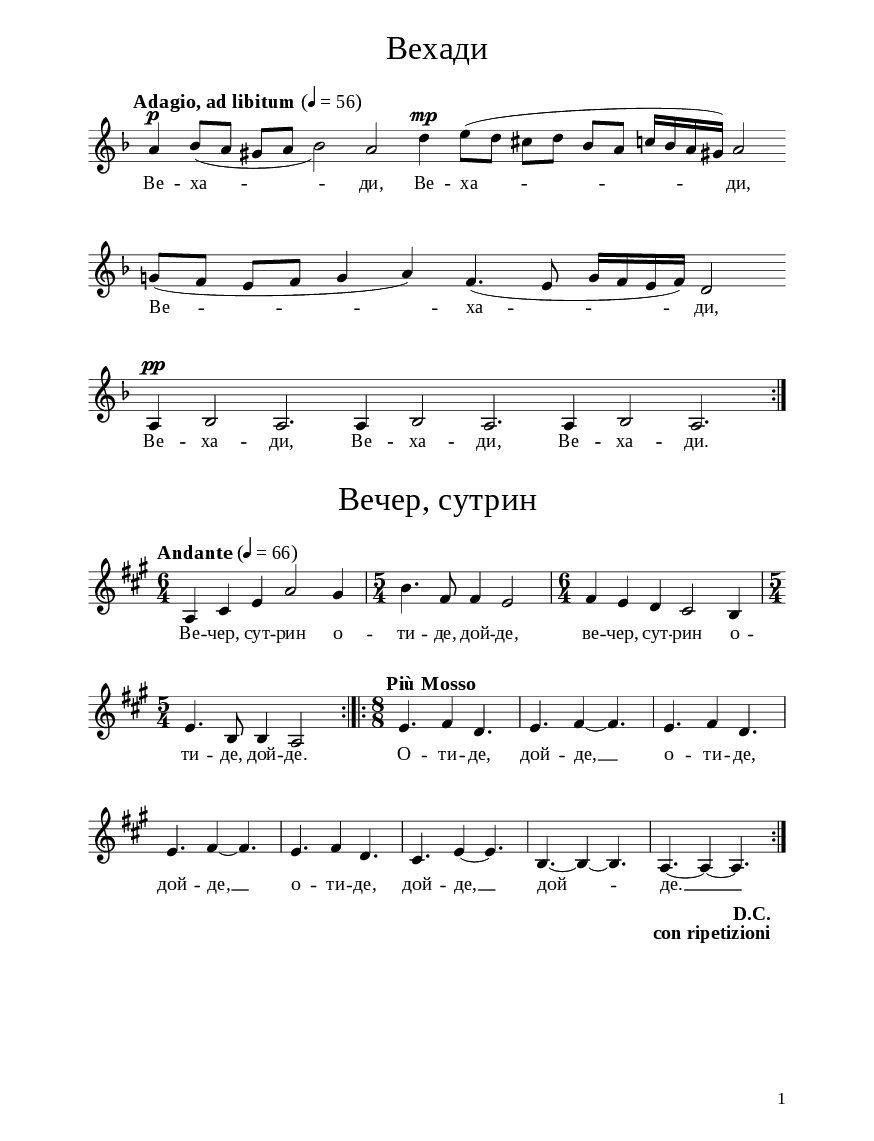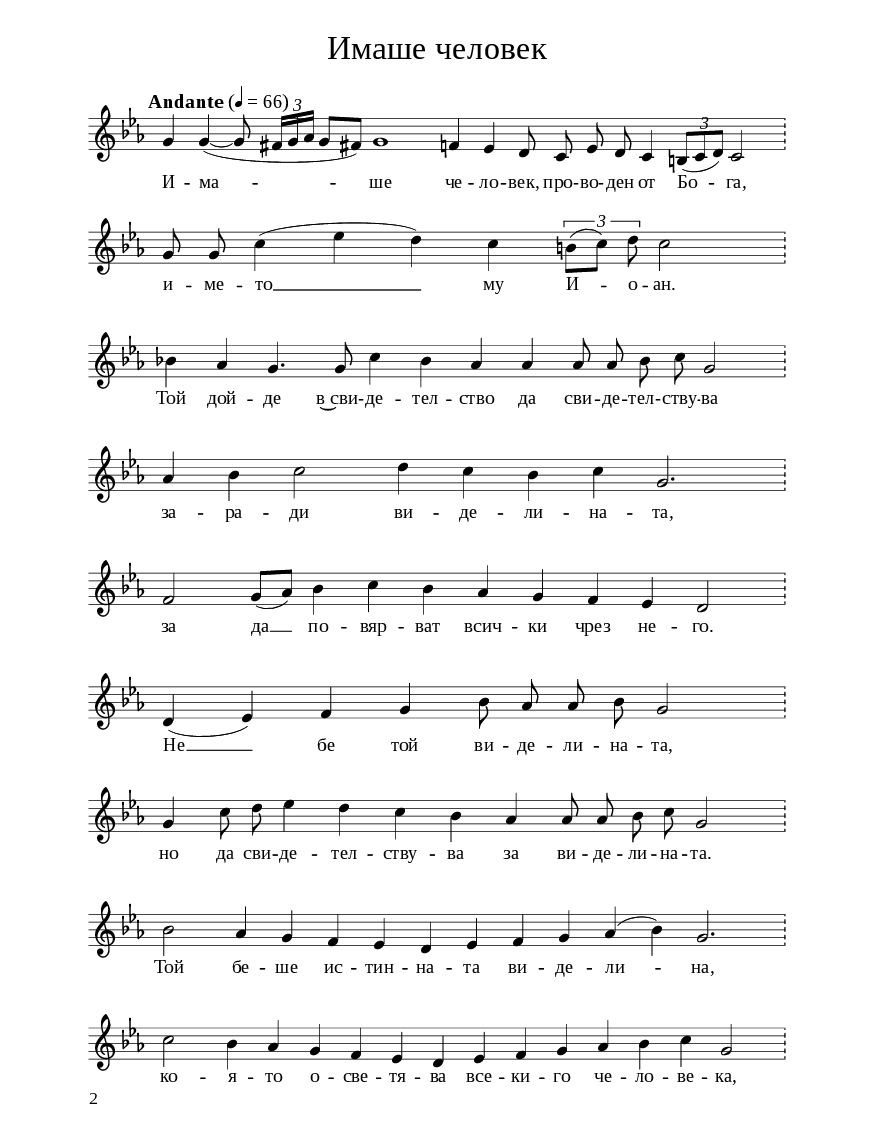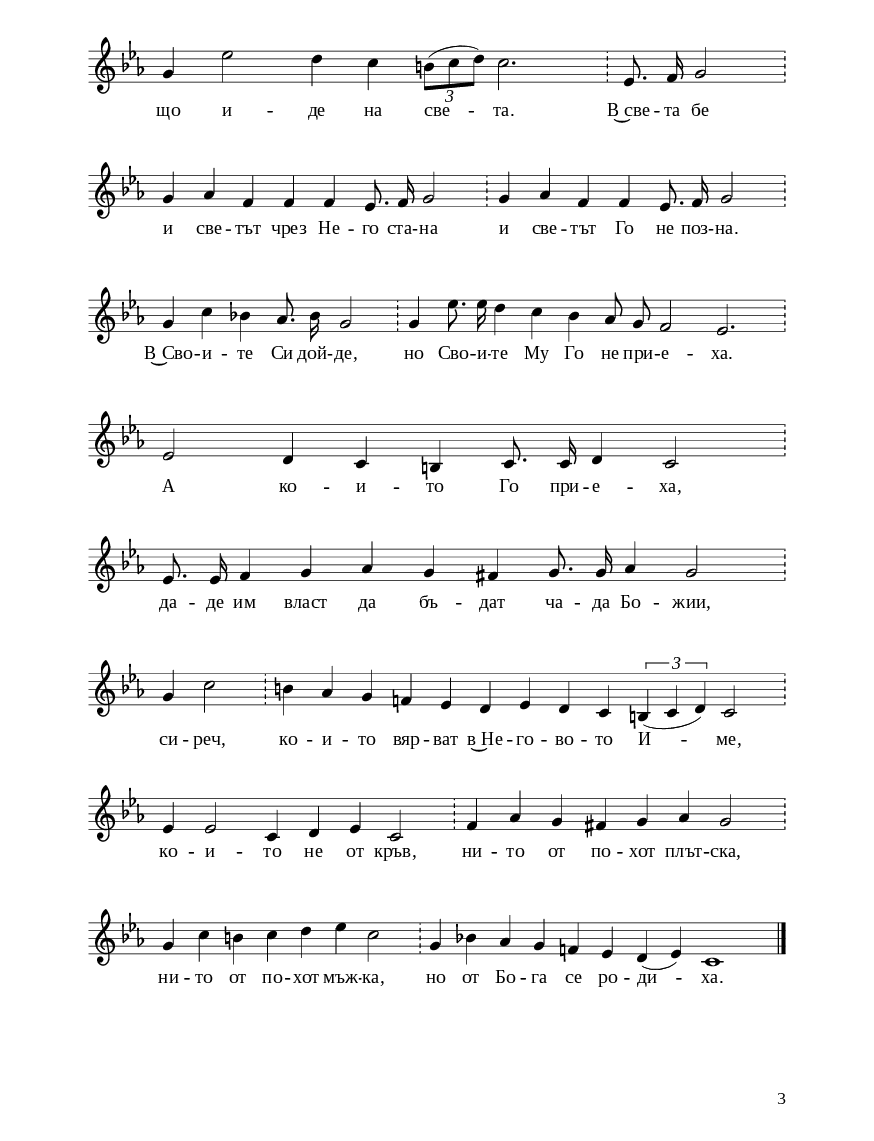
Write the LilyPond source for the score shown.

\version "2.24.4"

% include paper part and global functions
\include "include/globals.ily"

\bookpart {
  \label #'ref083_1
  \tocItem \markup "Вехади"
  \include "include/bookpart-paper.ily"
  \score {
      \include "include/score-layout.ily"

    \new Voice \absolute {
      \clef treble
      \key d \minor
      \tempoFunc "Adagio, ad libitum" 4 "56"
      \override Staff.BarLine.gap = 0.5
      \autoBeamOff
      \omit Score.TimeSignature
      \cadenzaOn % allows custom bar lines

      \slurDown a'4^\p bes'8 [ ( a'] gis' [a'] bes'2 ) \slurNeutral  a' d''4^\mp   e''8 ( [d''] cis'' [d''] bes' [a'] c''16 [bes' a' gis'!] ) a'2   \break

      \time 10/4 g'8 ([ f'] e' [f'] g'4 a' ) f'4. ( e'8 g'16 [f' e' f'] ) d'2 \break

      a4^\pp  bes2 a2. a4  bes2 a2. a4  bes2 a2. \bar ":|." \break
    }

    \addlyrics {
      Ве -- ха -- ди, Ве -- ха -- ди, Ве -- ха -- ди,
      Ве -- ха -- ди, Ве -- ха -- ди, Ве -- ха -- ди.
    }
    \header {
      title = \titleFunc #'ref_desc_7 "Вехади" "Vehadi"
    }

    \midi{}

  } % score
  %

  \include "include/bookpart-paper.ily"
  \label #'ref083_2
  \tocItem \markup "Вечер, сутрин"
  \score {
       \include "include/score-layout.ily"

    \new Voice \absolute {
      \clef treble
      \key a \major
      \time 6/4
      \tempoFunc "Andante" 4 "66"
      \autoBeamOff

      a4 cis' e' a'2 gis'4 |  \time 5/4  b'4. fis'8 fis'4 e'2 | \time 6/4  fis'4 e' d' cis'2 b4 \break |

      \time 5/4  e'4. b8 b4 a2 | \bar ":|.|:" \time 8/8 \tempo  "   Più Mosso"

      e'4. fis'4 d'4. | e'4. fis'4 ~ fis'4. | e'4. fis'4 d'4. \break |

      e'4. fis'4 ~ fis'4. |e'4. fis'4 d'4. | cis'4. e'4 ~ e'4. | b4. ~ b4 ~ b4. | a4. ~ a4 ~ a4. | \bar ":|."


    }

    \addlyrics {
      Ве -- чер,
      сут -- рин о -- ти -- де, дой -- де, ве -- чер,
      сут -- рин о -- ти -- де, дой -- де. О -- ти --
      де, дой -- де, __ о -- ти -- де, дой -- де, __ о -- ти
      -- де, дой -- де, __ дой -- де. __}
      \header {
        title = \titleFunc #'ref_desc_7 "Вечер, сутрин" "Večer, sutrin"
      }

      \midi{}

    } % score

    \markup \dc-two "D.C." "con ripetizioni"

    \pageBreak
    \include "include/bookpart-paper.ily"
    \label #'ref083_3
    \tocItem \markup "Имаше человек"
    \score {
      \include "include/score-layout.ily"
      \new Voice \absolute {
        \clef treble
        \key c \minor
        \omit Score.TimeSignature
        \cadenzaOn % allows custom bar lines
        \tempoFunc "Andante" 4 "66"

        \autoBeamOff
        g'4  g' ( ~ g'8 \times 2/3  { fis'16 [g'16 as'] } g'8 [ fis'!] ) g'1 f'4 es' d'8 c' es' d'

        c'4  \times 2/3  { b8 ( [c' d'8] )  } c'2 \bar"!" \break

        g'8 g' c''4 ( es'' d'' ) \tupletUp c''4 \tuplet 3/2 { b'8 ([ c''] ) d''8 } c''2  \tupletNeutral \bar "!" \break

        bes'4 as' g'4. g'8 c''4 bes' as' as' as'8 as' bes' c'' g'2 \bar"!" \break

        as'4 bes' c''2 d''4 c'' bes' c'' g'2.  \bar"!" \break

        f'2 g'8 [( as' )] bes'4 c'' bes' as'4 g' f' es' d'2 \bar"!" \break

        d'4 ( es' ) f' g' bes'8 as' as' bes' g'2 \bar"!" \break

        g'4 c''8 d'' es''4 d'' c'' bes' as'4 as'8 as' bes' c'' g'2 \bar"!" \break

        bes'2 as'4 g' f'4 es' d' es' f'4 g' as' ( bes' ) g'2. \bar"!" \break

        c''2 bes'4 as' g'4 f' es' d' es'4 f' g' as' bes' c'' g'2 \bar"!" \break

        g'4 es''2 d''4 c''4  \times 2/3  { b'8 ( [c'' d''8] ) }  c''2. \bar"!"  es'8. f'16 \noBeam g'2 \bar"!" \break

        g'4 as' f'4 f' f' es'8. f'16 g'2 \bar"!" g'4 as' f'4 f' es'8. f'16 g'2 \bar"!" \break

        g'4 c'' bes' as'8. bes'16 g'2 \bar"!" g'4 es''8. es''16 d''4 c'' bes' as'8 g' f'2 es'2. \bar"!" \break

        es'2 d'4 c' b! c'8. c'16 d'4 c'2 \bar"!" \break

        es'8. es'16 f'4 g' as'4 g' fis' g'8. g'16 \noBeam as'4 g'2  \bar"!" \break

        g'4 c''2 \bar"!" b'4  as'4 g' f' es' d'4 es' d' c'  \times 2/3  {
          b!4 ( c'4 d' )
        } c'2  \bar"!" \break

        es'4 es'2 c'4 d'4 es' c'2  \bar"!" f'4 as' g'  fis'4 g' as' g'2  \bar"!" \break

        g'4 c'' b'! c'' d'' es''4 c''2 \bar"!" g'4 bes' as' g' f' es'd'4 ( es' ) c'1 \bar "|."

      }


      \addlyrics {
        И -- ма --
        ше че -- ло -- век, "про-" -- "во-" -- ден от Бо --
        га, и -- ме -- то __ му И -- о -- ан. Той дой --
        де "в~сви-" -- де -- тел -- ство да сви -- де -- "тел-"
        -- ству -- ва за -- ра -- ди ви -- де -- ли -- на
        -- та, за да __ по -- вяр -- ват всич -- ки чрез не
        -- го. Не __ бе той ви -- де -- ли -- на -- та, но
        да сви -- де -- тел -- ству -- ва за ви -- де --
        ли -- на -- та. Той бе -- ше ис -- тин -- на --
        та ви -- де -- ли -- на, ко -- я -- то о -- све
        -- тя -- ва все -- ки -- го че -- ло -- ве -- ка,
        що и -- де на све -- та. В~све -- та бе и све
        -- тът чрез Не -- го "ста-" -- на и све -- тът Го
        не "поз-" -- на. В~Сво -- и -- те Си "дой-" -- де, но
        Сво -- и -- те Му Го не при -- е -- ха. А ко
        -- и -- то Го при -- е -- ха, да -- де им власт
        да бъ -- дат ча -- да Бо -- жии, си -- реч, ко
        -- и -- то вяр -- ват в~Не -- го -- во -- то И --
        ме, ко -- и -- то не от кръв, ни -- то от по
        -- хот плът -- ска, ни -- то от по -- хот мъж --
        ка, но от Бо -- га се ро -- ди -- ха.}

        \header {
          title = \titleFunc #'ref_desc_9 "Имаше человек" "Imaše čelovek"
        }

        \midi{}

      } % score


    } % bookpart
